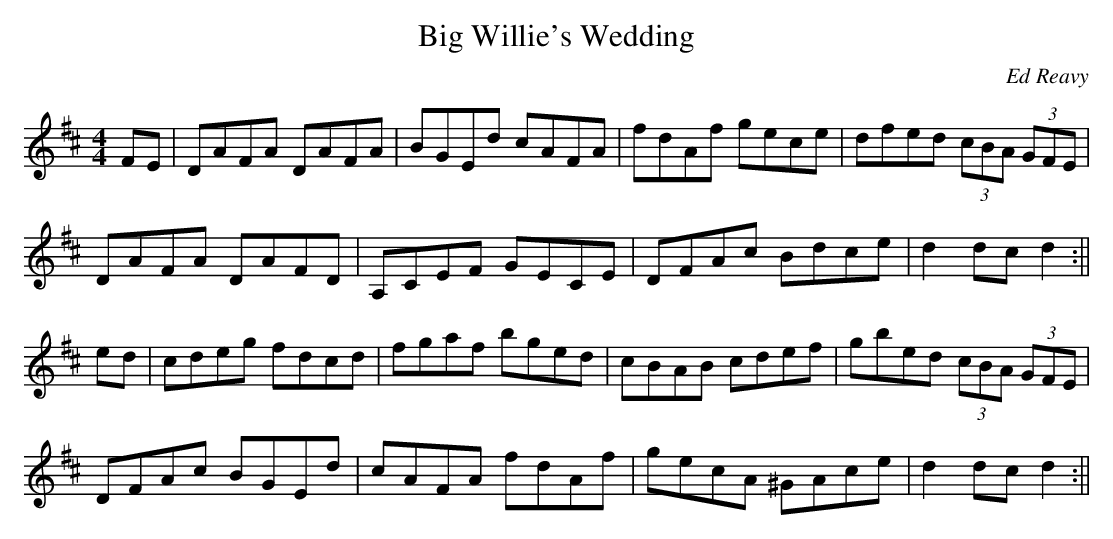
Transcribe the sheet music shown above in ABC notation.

X:1
T:Big Willie's Wedding
C:Ed Reavy
M:4/4
L:1/8
K:D
FE|DAFA DAFA|BGEd cAFA|fdAf gece|dfed (3cBA (3GFE|
DAFA DAFD|A,CEF GECE|DFAc Bdce|d2 dc d2:||
ed|cdeg fdcd|fgaf bged|cBAB cdef|gbed (3cBA (3GFE|
DFAc BGEd|cAFA fdAf|gecA ^GAce|d2 dc d2:||
